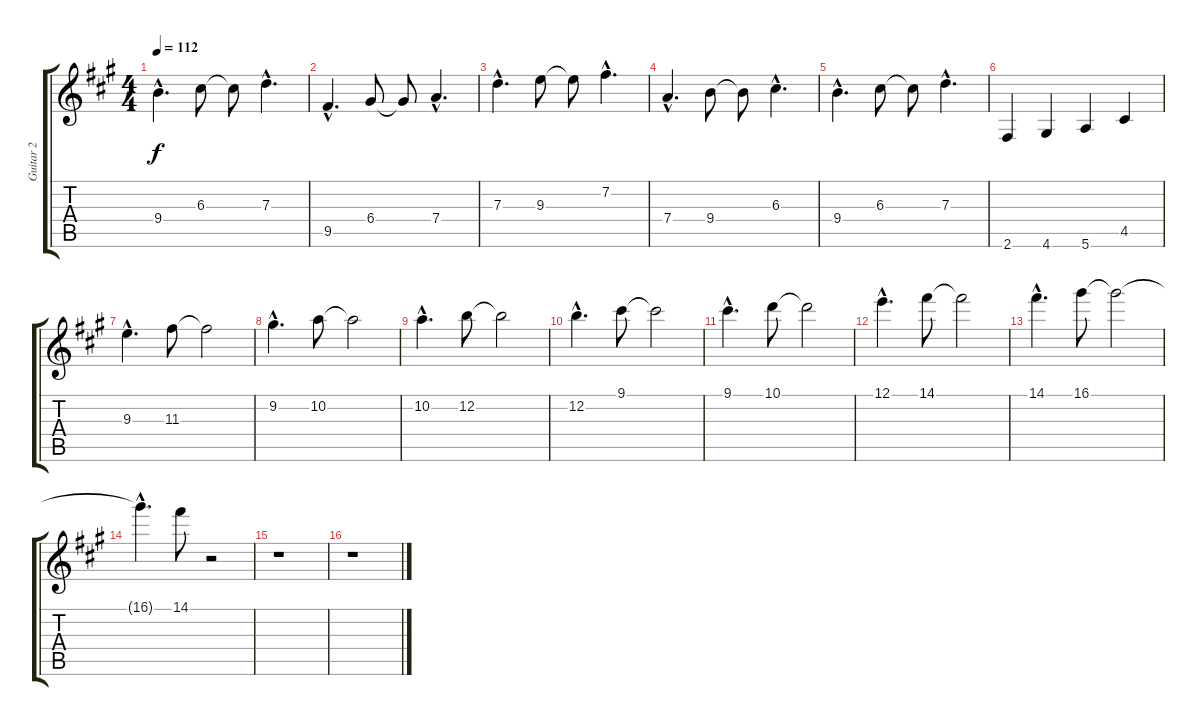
\track ("Guitar 2" "Guitar 2") {instrument distortionguitar}
\staff {score tabs}
\tuning (E4 B3 G3 D3 A2 E2) {hide}
\ts (4 4)
\tempo 112
\clef g2
\ks a
9.4{hac}.4{d dy f} 6.3.8 6.3{t}.8 7.3{hac}.4{d} |
9.5{hac}.4{d} 6.4.8 6.4{t}.8 7.4{hac}.4{d} |
7.3{hac}.4{d instrument distortionguitar} 9.3.8 9.3{t}.8 7.2{hac}.4{d} |
7.4{hac}.4{d} 9.4.8 9.4{t}.8 6.3{hac}.4{d} |
9.4{hac}.4{d} 6.3.8 6.3{t}.8 7.3{hac}.4{d} |
2.6.4 4.6.4 5.6.4 4.5.4 |
9.3{hac}.4{d} 11.3.8 11.3{t}.2 |
9.2{hac}.4{d} 10.2.8 10.2{t}.2 |
10.2{hac}.4{d} 12.2.8 12.2{t}.2 |
12.2{hac}.4{d} 9.1.8 9.1{t}.2 |
9.1{hac}.4{d} 10.1.8 10.1{t}.2 |
12.1{hac}.4{d} 14.1.8 14.1{t}.2 |
14.1{hac}.4{d} 16.1.8 16.1{t}.2 |
16.1{hac t}.4{d} 14.1.8 r.2 |
r.1 |
r.1
